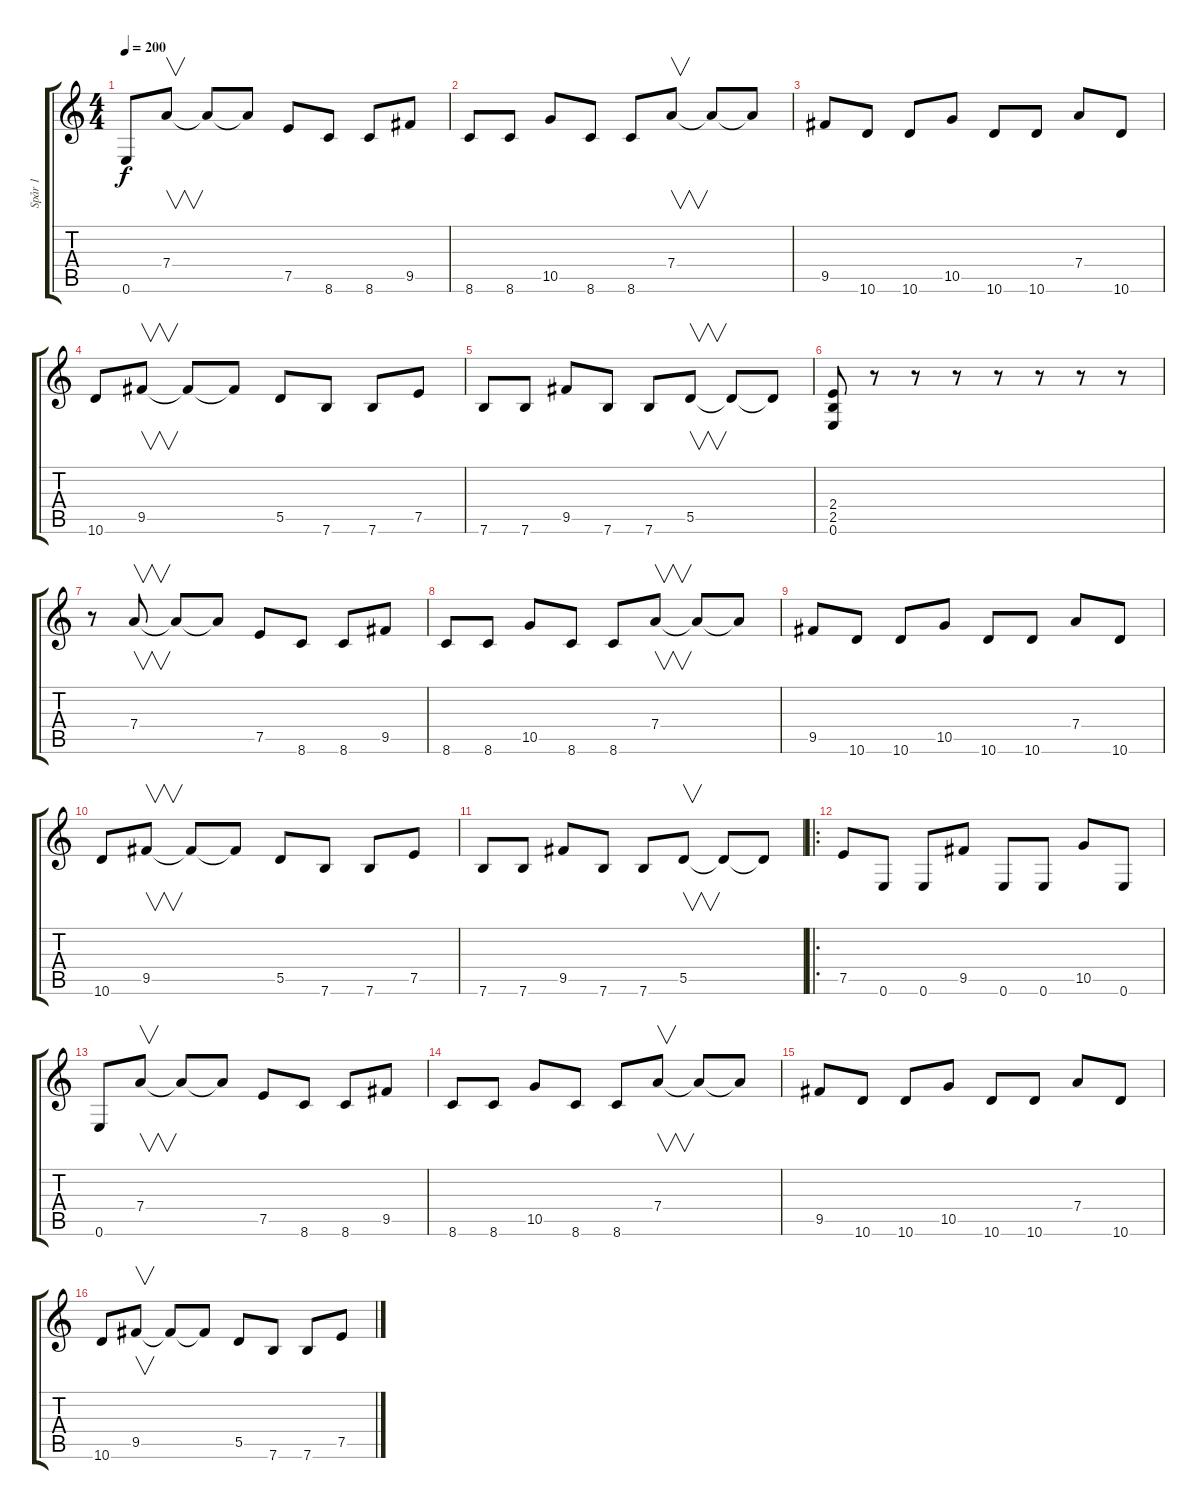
\track ("Spår 1" "Spår 1") {instrument overdrivenguitar}
\staff {score tabs}
\tuning (E4 B3 G3 D3 A2 E2) {hide}
\ts (4 4)
\tempo 200
\clef g2
\ks c
0.6.8{dy f} 7.4.8{v} 7.4{t}.8 7.4{t}.8 7.5.8 8.6.8 8.6.8 9.5.8 |
8.6.8 8.6.8 10.5.8 8.6.8 8.6.8 7.4.8{v} 7.4{t}.8 7.4{t}.8 |
9.5.8 10.6.8 10.6.8 10.5.8 10.6.8 10.6.8 7.4.8 10.6.8 |
10.6.8 9.5.8{v} 9.5{t}.8 9.5{t}.8 5.5.8 7.6.8 7.6.8 7.5.8 |
7.6.8 7.6.8 9.5.8 7.6.8 7.6.8 5.5.8{v} 5.5{t}.8 5.5{t}.8 |
(2.4 2.5 0.6).8 r.8 r.8 r.8 r.8 r.8 r.8 r.8 |
r.8 7.4.8{v} 7.4{t}.8 7.4{t}.8 7.5.8 8.6.8 8.6.8 9.5.8 |
8.6.8 8.6.8 10.5.8 8.6.8 8.6.8 7.4.8{v} 7.4{t}.8 7.4{t}.8 |
9.5.8 10.6.8 10.6.8 10.5.8 10.6.8 10.6.8 7.4.8 10.6.8 |
10.6.8 9.5.8{v} 9.5{t}.8 9.5{t}.8 5.5.8 7.6.8 7.6.8 7.5.8 |
7.6.8 7.6.8 9.5.8 7.6.8 7.6.8 5.5.8{v} 5.5{t}.8 5.5{t}.8 |
\ro
7.5.8 0.6.8 0.6.8 9.5.8 0.6.8 0.6.8 10.5.8 0.6.8 |
0.6.8 7.4.8{v} 7.4{t}.8 7.4{t}.8 7.5.8 8.6.8 8.6.8 9.5.8 |
8.6.8 8.6.8 10.5.8 8.6.8 8.6.8 7.4.8{v} 7.4{t}.8 7.4{t}.8 |
9.5.8 10.6.8 10.6.8 10.5.8 10.6.8 10.6.8 7.4.8 10.6.8 |
10.6.8 9.5.8{v} 9.5{t}.8 9.5{t}.8 5.5.8 7.6.8 7.6.8 7.5.8
